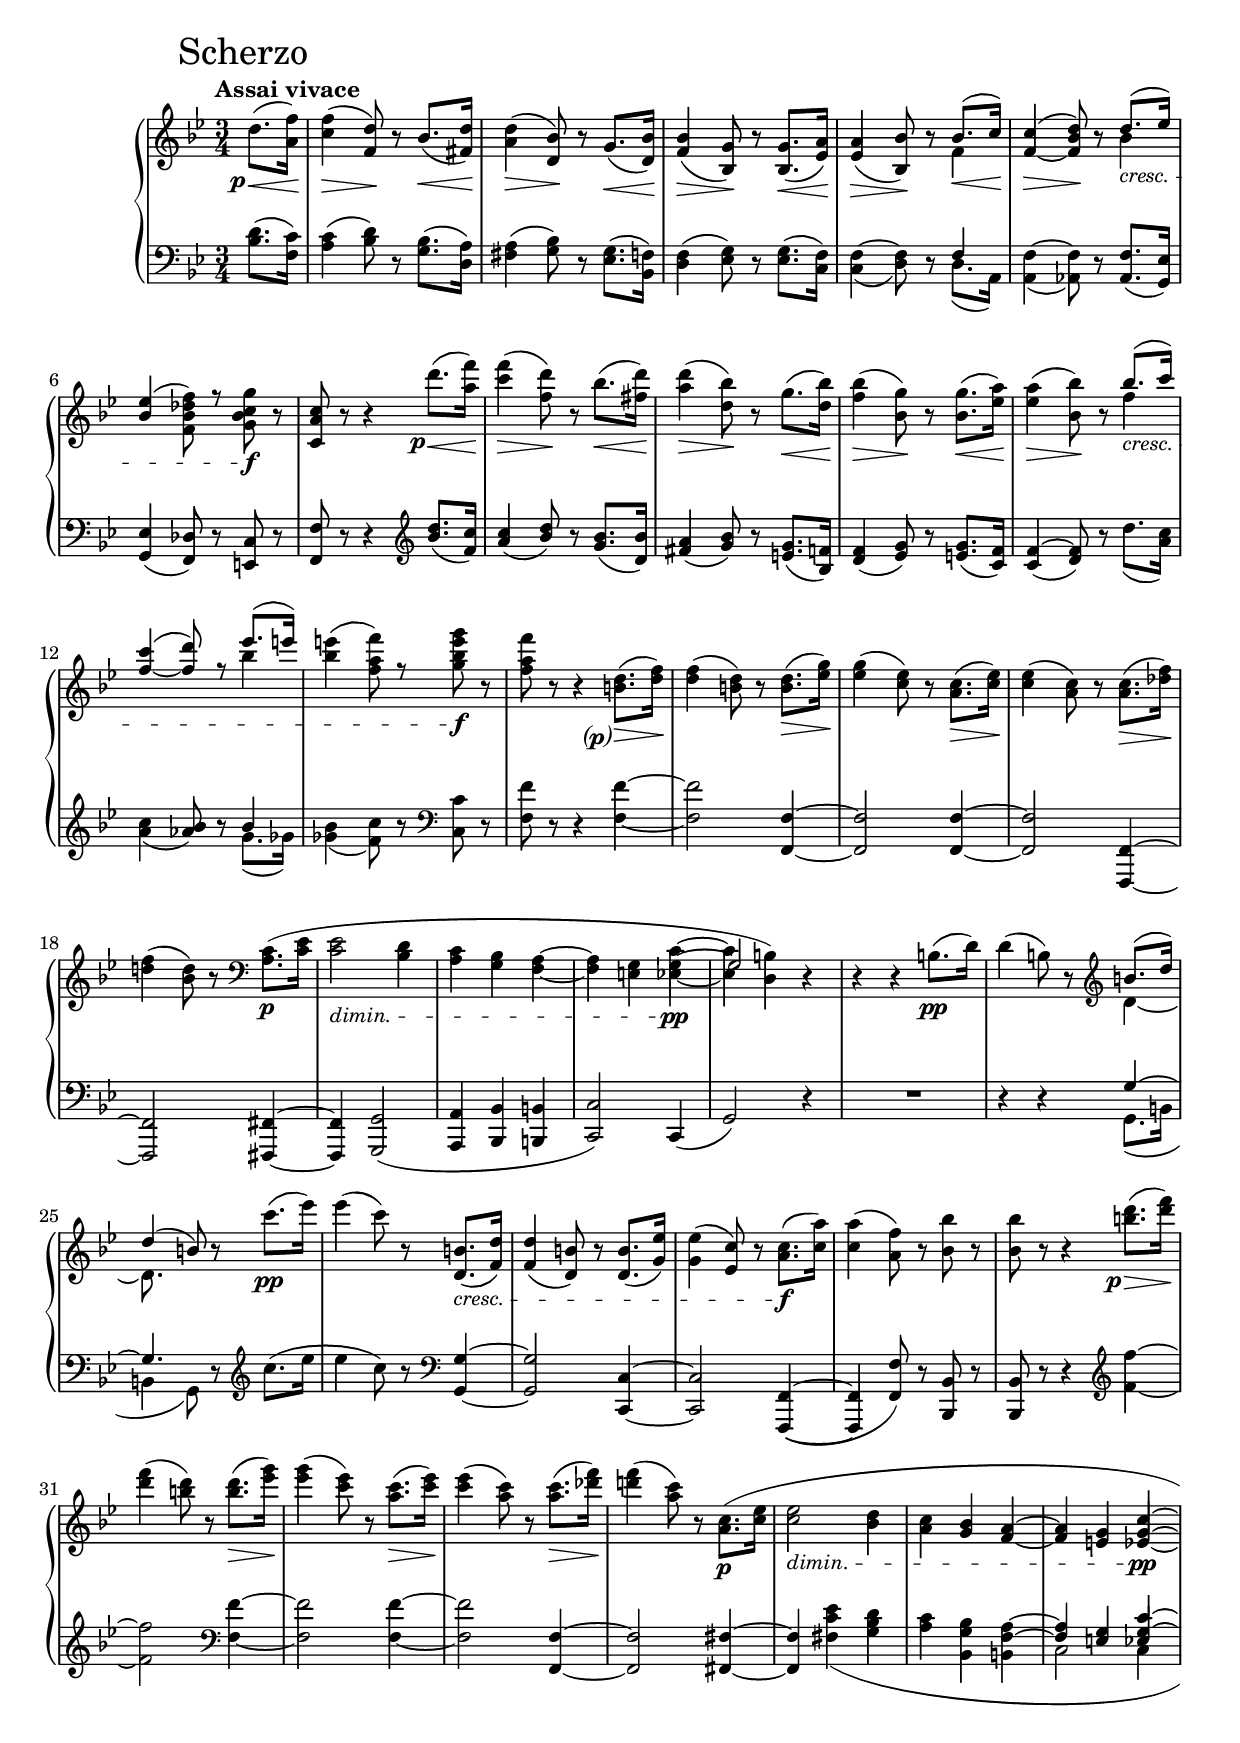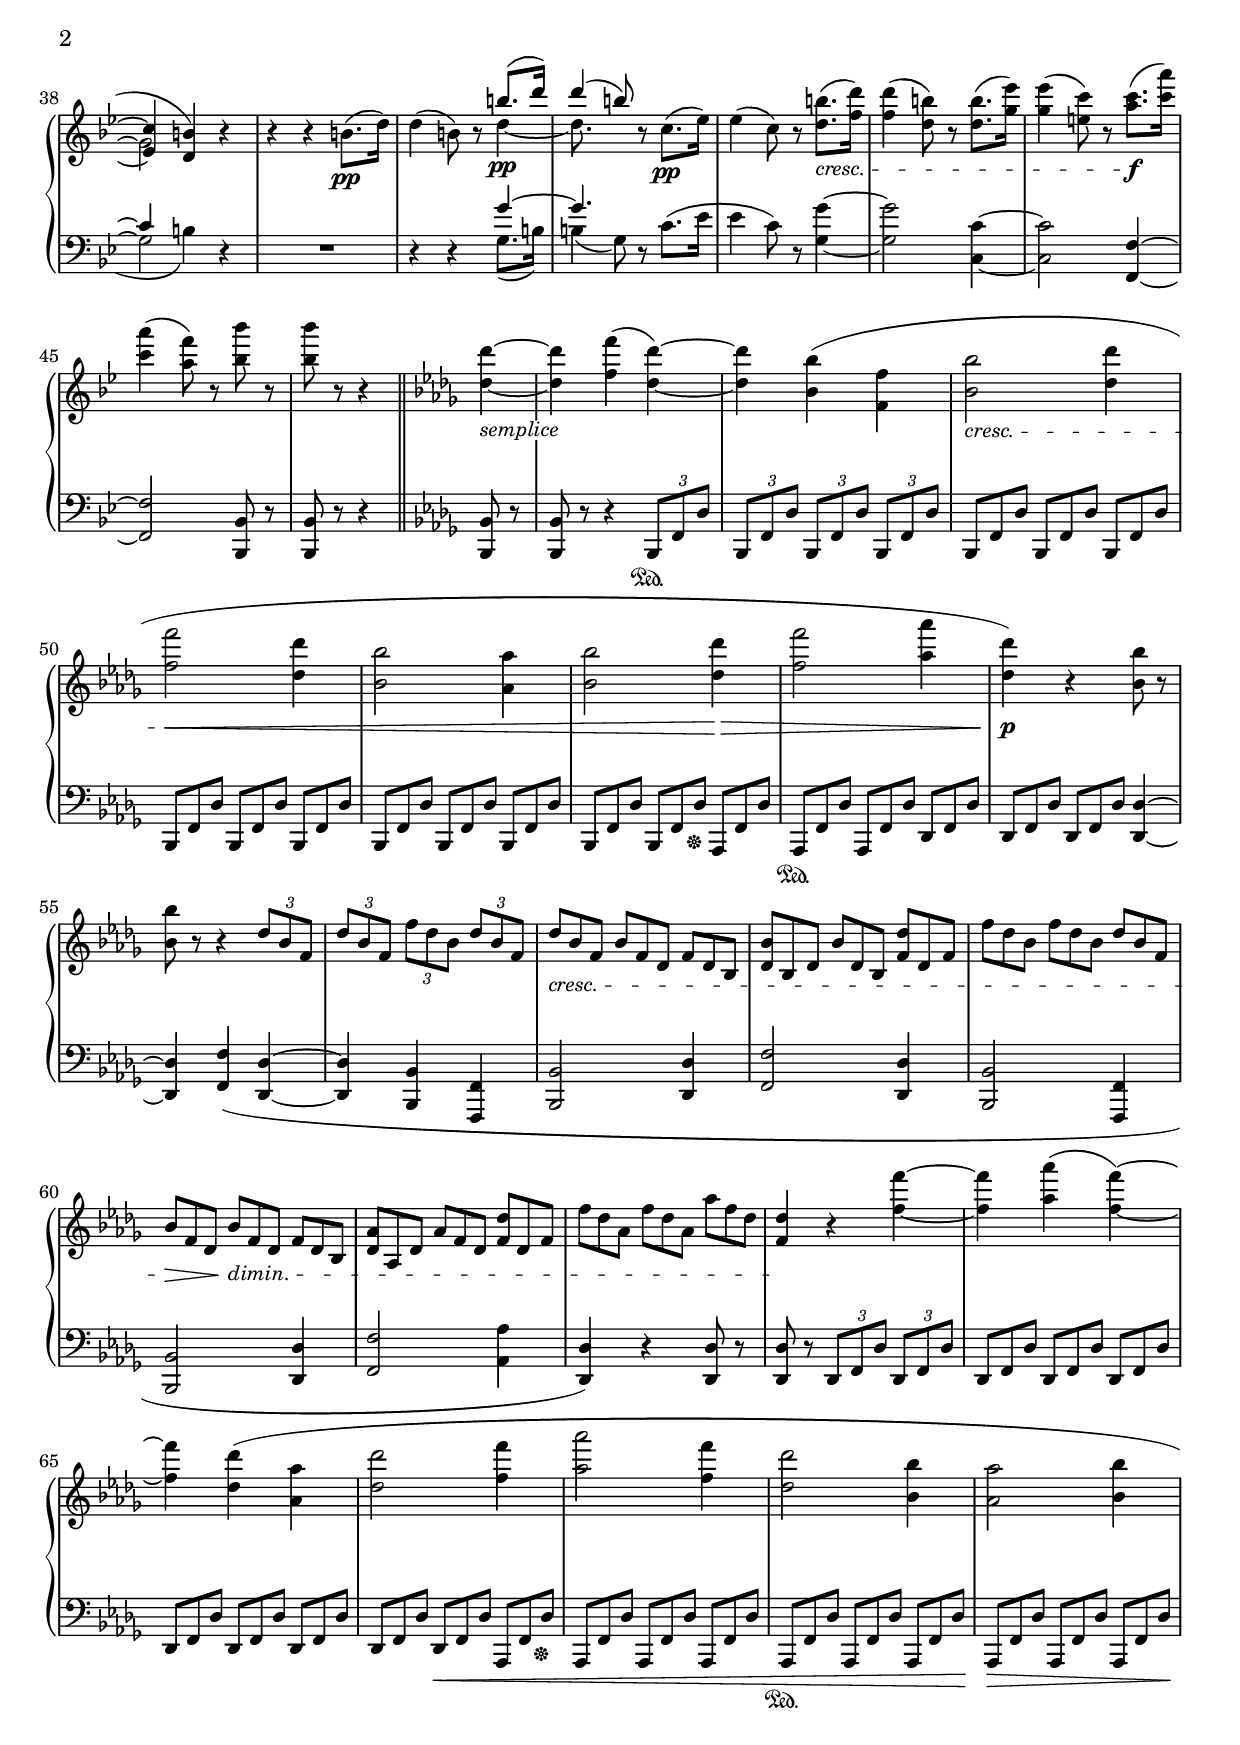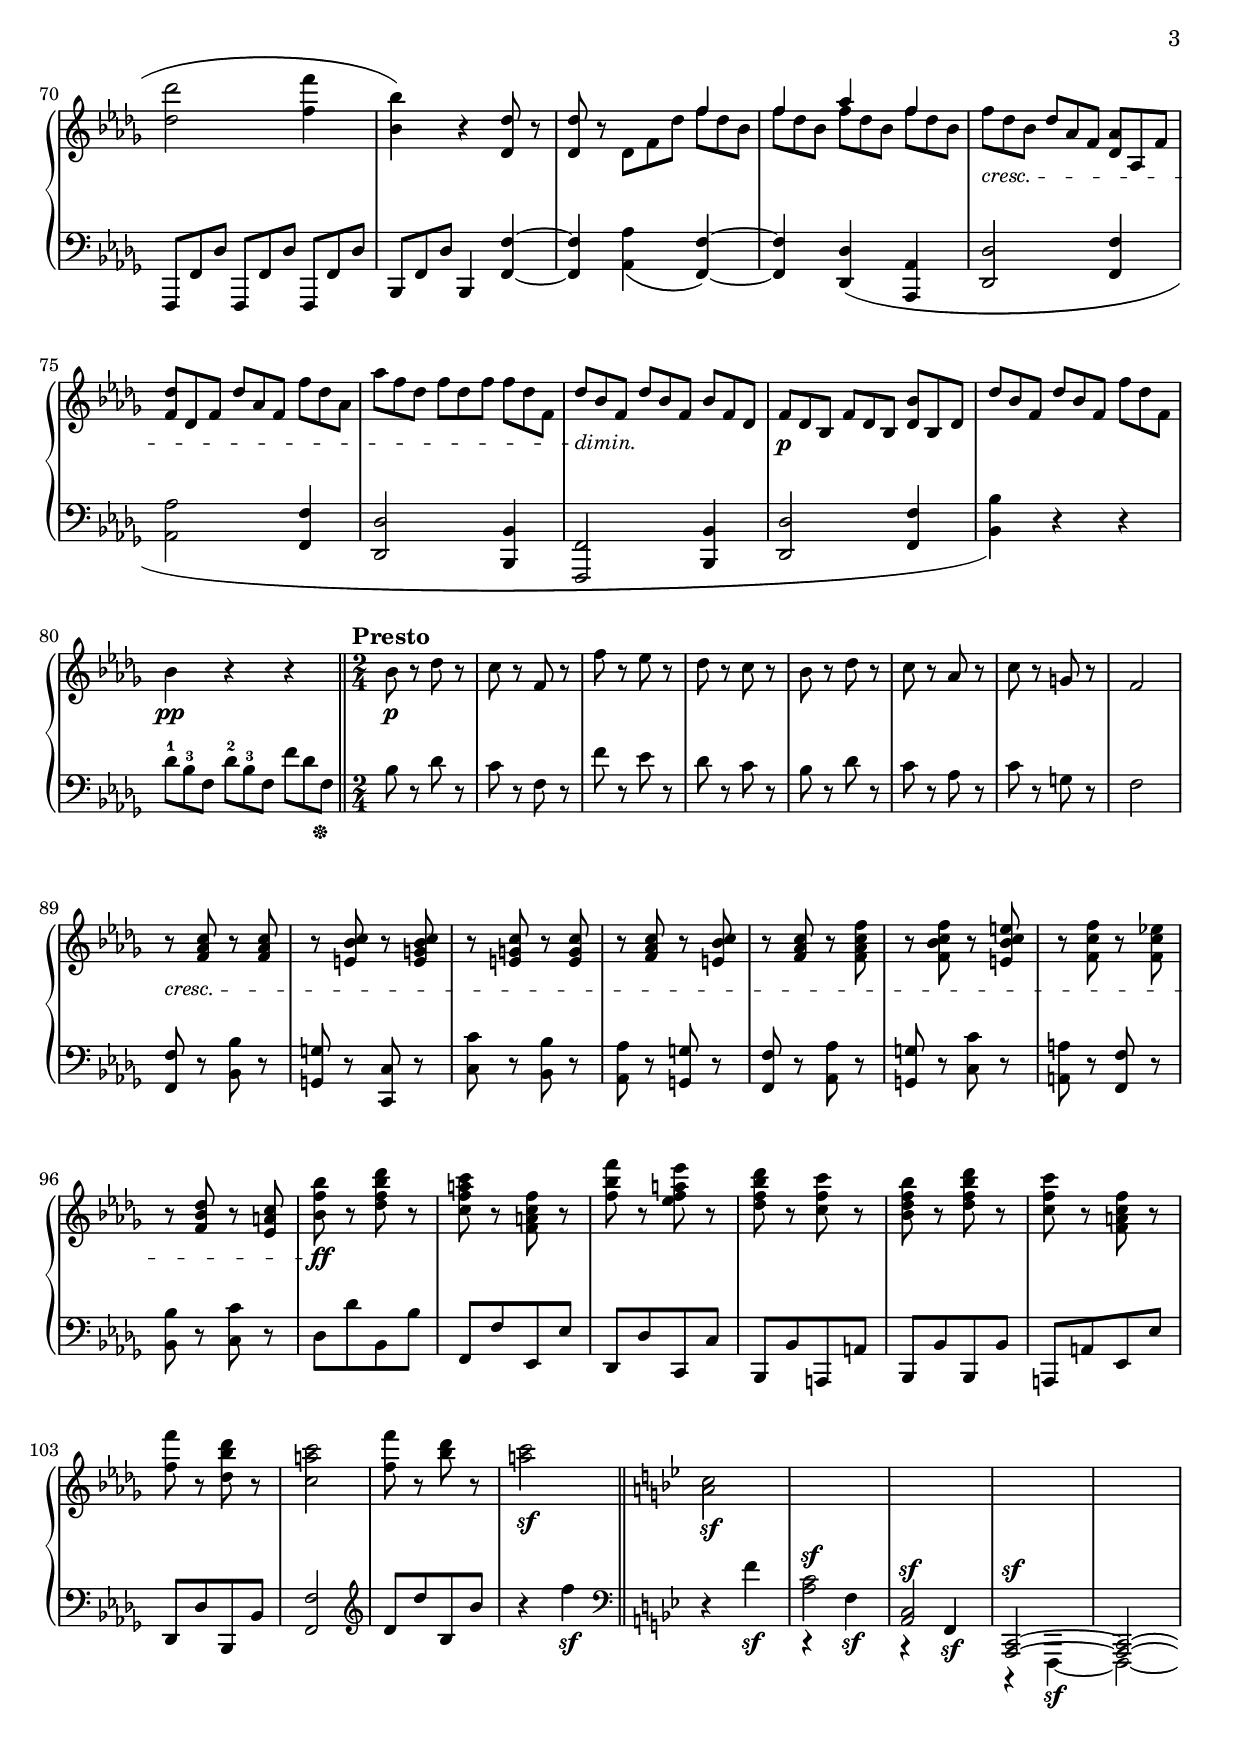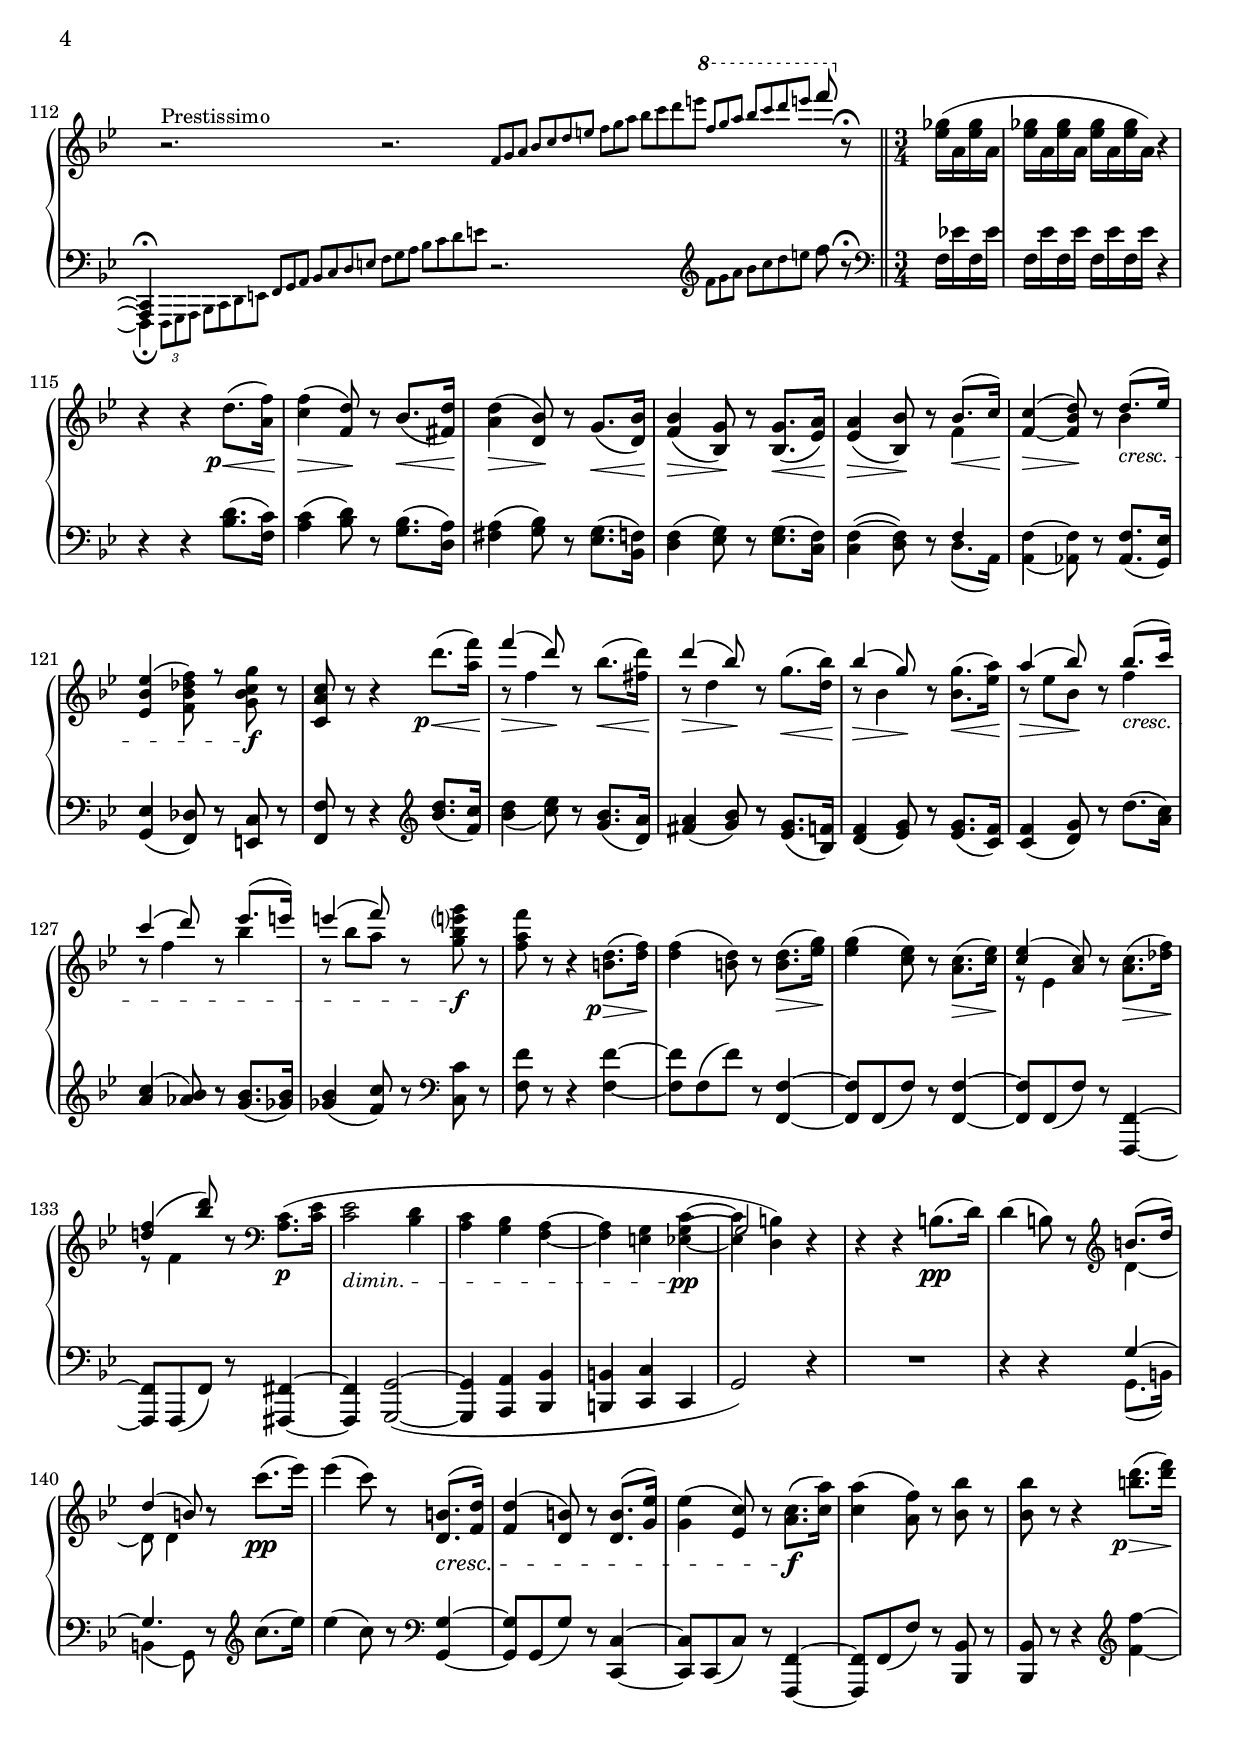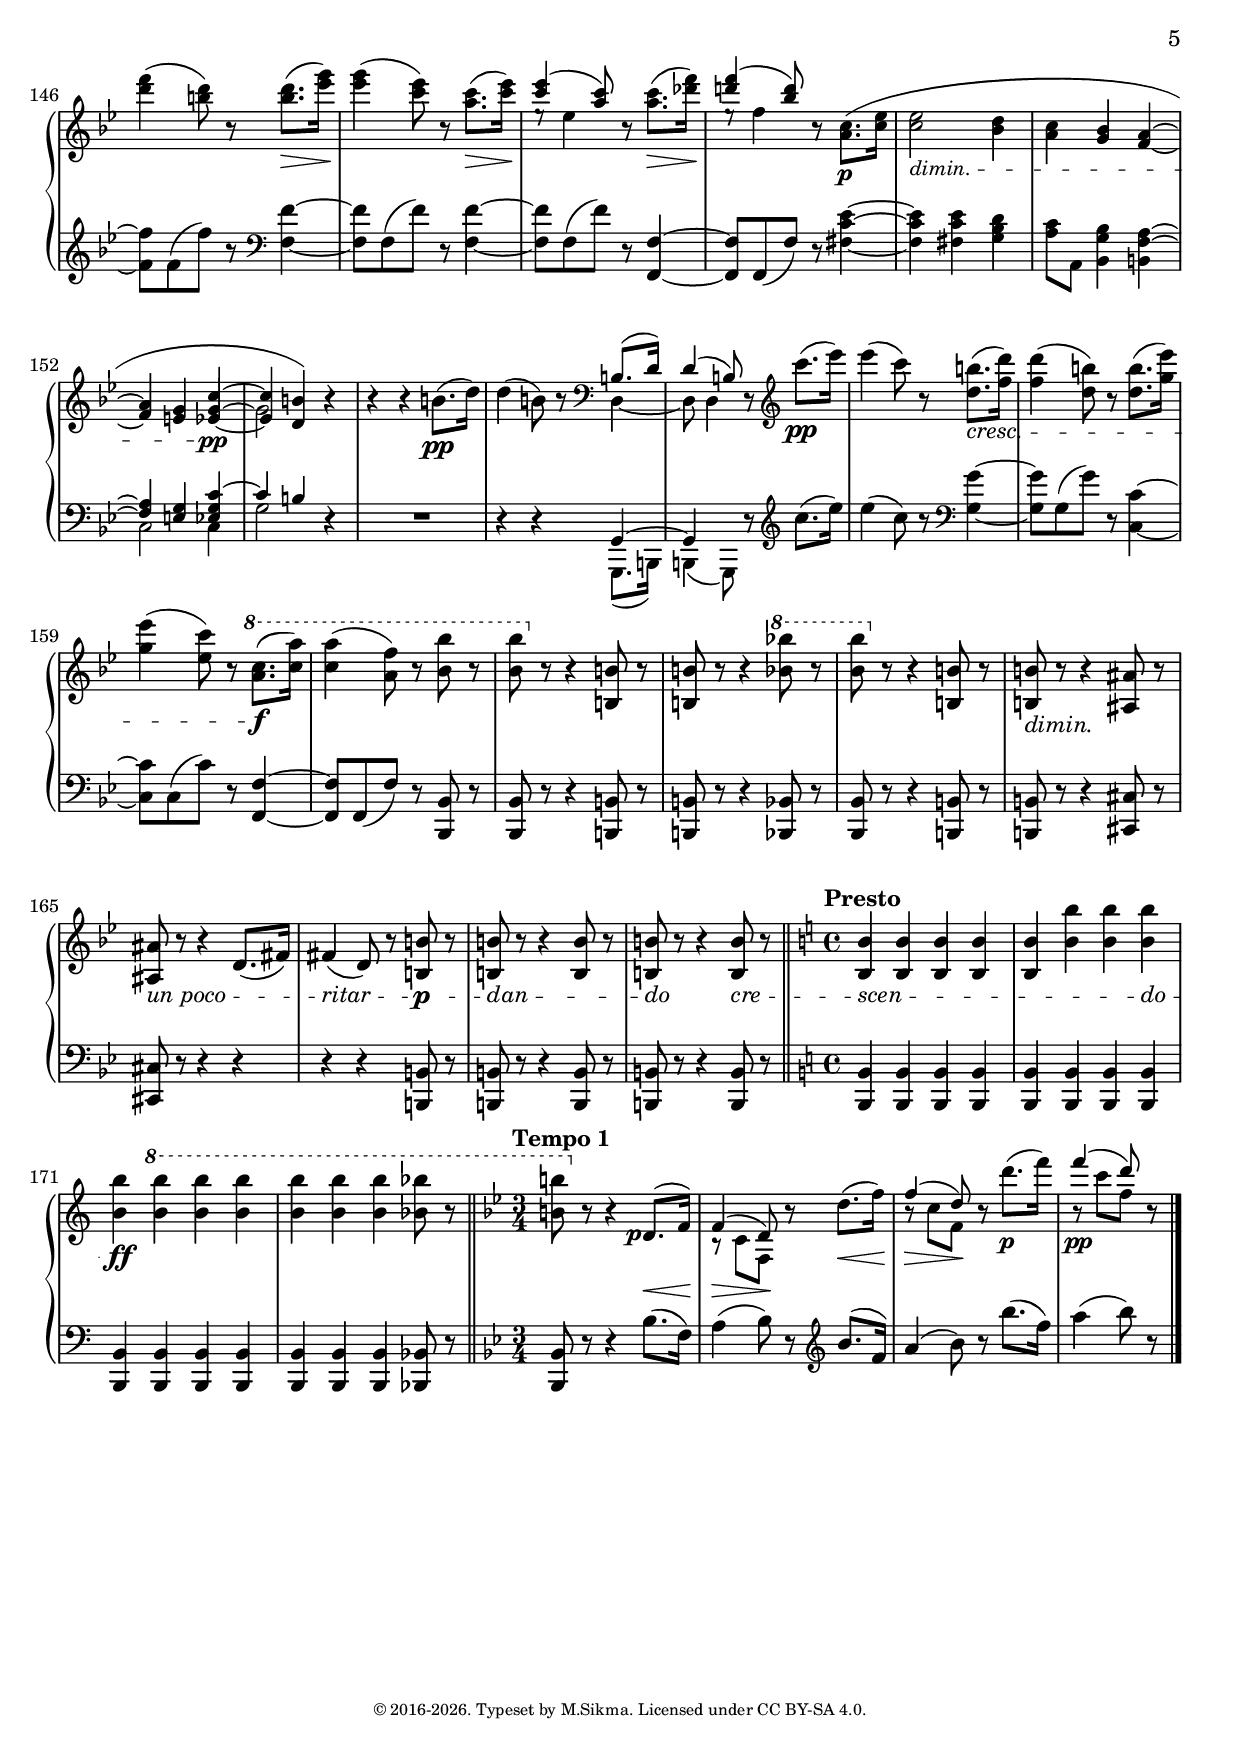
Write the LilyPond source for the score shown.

%===========================================================================
%    Piano Sonata Op.106 (L.Beethoven) - II
%===========================================================================
%
%    (C) 2016-2017, Michiel Sikma <michiel@sikma.org>
%    Licensed under CC BY-SA 4.0.
%
%---------------------------------------------------------------------------

\include "sonata-op106-headers.ily"

%---------------------------------------------------------------------------
%    II. Scherzo - Assai vivace
%---------------------------------------------------------------------------

two-section-one = {
  \key bes \major
  \time 3/4
  \partial 4
  \tempo "Assai vivace"
}

\bookpart {
  \paper {
    markup-system-spacing = \std-padding-page-n
    bookTitleMarkup = \std-title-markup-page-n
  }
  \header {
    subtitle = "Scherzo"
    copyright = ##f
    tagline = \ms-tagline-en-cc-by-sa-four
  }
  \score {
    \new PianoStaff \with {
      \std-staff-spacing
    } <<
      \set PianoStaff.connectArpeggios = ##t
      %---------------------------------------------------------------------
      %    Right hand
      %---------------------------------------------------------------------
      \new Staff = "right" \with {
        \std-magnification
        \stdDynSize
        midiInstrument = "acoustic grand"
      } {
        \clef treble \relative c'' {
          \two-section-one
          \override Slur.height-limit = #3
          <<
            \relative c'' {
              \stemNeutral
              \once \override Slur.positions = #'(2.18 . 3)
              d8.^(\< <a f'>16) | <c f>4\>^( \stemUp <d f,>8)\!
            }
            \\
            \relative c'' {
              \once \override DynamicText.extra-offset = #'(-2.4 . 1.8)
              \once \override DynamicText.self-alignment-X = #LEFT
              s8._\p
            }
          >> r8
          \once \override Slur.positions = #'(0 . 2.5)
          bes8.(\< <fis d'>16) | <a d>4\>( <bes d,>8)\! r8
          \once \override Slur.positions = #'(0 . 2.5)
          g8.-[(\< <d bes'>16]) <f bes>4\>( <bes, g'>8)\! r8
          \once \override Slur.positions = #'(0 . 2.5)
          <bes g'>8.-[(\< <es a>16]) | <es a>4\>( <bes bes'>8)\! r8
          <<
            \relative c'' {
              bes8.(\< c16) | <f,_~ c'>4\>( <f bes d>8)\!
            }
            \\
            \relative c' {
              f4
            }
          >>
          r8
          <<
            \relative c'' {
              d8.(\cresc es16) | \break <bes es>4( \stemNeutral <f bes des f>8) r8 \stemNeutral <g bes c g'>8\f
            }
            \\
            \relative c'' {
              bes4
            }
          >>
          r8 |
          <c a' c>8 r8 r4
          \once \override DynamicText.extra-offset = #'(-2.4 . 1.8)
          \once \override DynamicText.self-alignment-X = #LEFT
          \override Slur.height-limit = #4
          <<
            \relative c''' {
              \stemNeutral
              \override Slur.height-limit = #4
              d8.(\< <a f'>16) | <c f>4\>( <f, d'>8)\!
            }
            \\
            \relative c'' {
              \once \override DynamicText.extra-offset = #'(-2.4 . 1.8)
              \once \override DynamicText.self-alignment-X = #LEFT
              s8._\p
            }
          >>
          r8
          \once \override Slur.height-limit = #4
          bes''8.(\< <fis d'>16) | <a d>4\>( <d, bes'>8)\! r8
          g8.(\< <d bes'>16) | <f bes>4\>( <bes, g'>8)\! r8
          <g' bes,>8.(\< <es a>16) | <es a>4\>( <bes bes'>8)\! r8
          <<
            \relative c'' {
              \once \override Slur.positions = #'(0 . 2.5)
              \override Slur.height-limit = #5
              bes'8.(\cresc c16) | \break <f,_~ c'>4( <f d'>8) r8
              \once \override Slur.positions = #'(0 . 2.5)
              es'8.( e16) | \stemNeutral <bes e>4( <f a f'>8)
              r8 <g bes e g>8\f
            }
            \\
            \relative c'' {
              f4 | s4 s4 bes4
            }
          >>
          r8 | <f' a f'>8 r8 r4
          \once \override Slur.height-limit = #5
          \once \override Slur.positions = #'(0 . 0)
          <<
            \relative c''' {
              \stemNeutral
              \override Slur.height-limit = #4
              <b, d>8.(\> <d f>16) | <d f>4\!( <b d>8)\!
            }
            \\
            \relative c'' {
              \once \override DynamicText.extra-offset = #'(-3.4 . 2.2)
              \once \override DynamicText.self-alignment-X = #LEFT
              % TODO fix this \p
              s8._\parenP\p
            }
          >>
          r8
          \once \override Slur.height-limit = #7
          \once \override Slur.positions = #'(0 . 0)
          <b, d>8.(\> <es g>16) | <es g>4\!( <c es>8) r8
          <a c>8.(\> <c es>16) | <c es>4\!( <a c>8) r8
          <a c>8.(\> <des f>16) | \break <d! f>4\!( <bes d>8) r8 \clef bass
          <<
            \relative c'' {
              \voiceTwo
              \once \override Slur.height-limit = #4
              \once \override Slur.positions = #'(0 . 3)
              <a, c>8.^(\p <c es>16 | <c es>2_\textDecresc "dimin." <bes d>4 |
              <a c>4 <g bes>4 <f_~ a^~>4 |
              <f a>4 <e g>4 <es_~ c'^~>4\pp |
              <es c'>4 <b' d,>4)
            }
            \\
            \relative c {
              \voiceTwo
              s4 |
              s2. |
              s2. |
              s2 g'4^~ |
              \voiceOne
              g2
            }
          >>
          r4 | r4 r4
          b,8.(\pp d16) | d4( b8) r8 \clef treble
          <<
            \relative c'' {
              \once \override Slur.height-limit = #4
              b8.( d16) | \break d4( b8)
            }
            \\
            \relative c' {
              d4_~ | d8.
            }
          >>
          r8
          \once \override Slur.positions = #'(1 . 1)
          c''8.(\pp es16) | es4( c8) r8
          \once \override Slur.positions = #'(0 . 2.5)
          <d,, b'>8.(\cresc <f d'>16) | <f d'>4( <d b'>8) r8
          \once \override Slur.positions = #'(0 . 2.5)
          <d b'>8.( <g es'>16) | <g es'>4( <es c'>8) r8
          \once \override Slur.positions = #'(2.2 . 2.5)
          \once \override Slur.height-limit = #9
          \once \override Slur.eccentricity = #-0.55
          <a c>8.(\f <c a'>16) | <c a'>4( <a f'>8) r8
          <bes bes'>8 r8 | <bes bes'>8 r8 r4
          <<
            \relative c'' {
              \stemNeutral
              \override Slur.height-limit = #4
              <b' d>8.(\> <d f>16) | \break <d f>4\!( <b d>8)
            }
            \\
            \relative c'' {
              \once \override DynamicText.extra-offset = #'(-2.4 . 1.8)
              \once \override DynamicText.self-alignment-X = #LEFT
              s8._\p
            }
          >>
          r8
          <b' d>8.(\> <es g>16) | <es g>4\!( <c es>8) r8
          \once \override Slur.positions = #'(0 . 0)
          <a c>8.(\> <c es>16) | <c es>4\!( <a c>8) r8
          <a c>8.(\> <des f>16) | <d! f>4\!( <a c>8) r8
          <<
            \relative c''' {
              \voiceTwo
              \once \override Slur.height-limit = #5
              <a, c>8.^(\p <c es>16 | <c es>2_\textDecresc "dimin." <bes d>4 |
              <a c>4
              \voiceOne
              <g bes>4 <f_~ a^~>4 |
              <f a>4 <e g>4 <es_~ c'^~>4\pp |
              <es c'>4 <b' d,>4)
            }
            \\
            \relative c' {
              s4 |
              s2. |
              s2. |
              s2 \voiceOne g'4^~ |
              \voiceTwo
              g2
            }
          >>
          r4 | r4 r4
          b,8.(\pp d16) | d4( b8) r8
          <<
            \relative c''' {
              \once \override Slur.positions = #'(0 . 6)
              \once \override Slur.height-limit = #5
              b8.(\pp d16) | d4( b8)
            }
            \\
            \relative c'' {
              d4_~ | d8.
            }
          >>
          r8
          c8.(\pp es16) | es4( c8) r8
          <d b'>8.(\cresc <f d'>16) | <f d'>4( <d b'>8) r8
          <d b'>8.( <g es'>16) | <g es'>4( <e c'>8) r8
          <a c>8.(\f <c a'>16) | <c a'>4( <a f'>8) r8
          <bes bes'>8 r8 | <bes bes'>8 r8 r4
          \bar "||"
          \key bes \minor
          <des,_~ des'^~>4_\sempliceWhiteout |
          <des des'> <f f'>^( <des_~ des'^~>) |
          <des des'>\!
          \once \override Slur.positions = #'(2 . 5.6)
          \once \override Slur.eccentricity = #0.7
          \once \override Slur.height-limit = #4.5
          <bes bes'>^( <f f'> |
          <bes bes'>2\cresc <des des'>4 |
          \break
          <f f'>2\< <des des'>4 |
          <bes bes'>2 <aes aes'>4 |
          <bes bes'>2 <des des'>4\> |
          <f f'>2 <aes aes'>4 |
          <des, des'>4)\!\p r4 <bes bes'>8 r8 |
          \break
          <bes bes'>8 r8 r4
          \explicitTuplets
          \tuplet 3/2 \relative c'' { des8 bes f } |
          \tuplet 3/2 \relative c'' { des8 bes f }
          \tuplet 3/2 \relative c'' { f8 des bes }
          \tuplet 3/2 \relative c'' { des8 bes f } |
          \implicitTuplets
          \tuplet 3/2 \relative c'' { des8\cresc bes f }
          \tuplet 3/2 \relative c'' { bes8 f des }
          \tuplet 3/2 \relative c' { f8 des bes } |
          
          \tuplet 3/2 \relative c' { <des bes'>8 bes des }
          \tuplet 3/2 \relative c' { bes'8 des, bes }
          \tuplet 3/2 \relative c' { <f des'>8 des f } |
          
          \tuplet 3/2 \relative c'' { f8 des bes }
          \tuplet 3/2 \relative c'' { f8 des bes }
          \tuplet 3/2 \relative c'' { des8 bes f } |
          \break
          \tuplet 3/2 \relative c'' { bes8\> f des }
          \tuplet 3/2 \relative c'' { bes8_\textDecresc "dimin." f des }
          \tuplet 3/2 \relative c' { f8 des bes } |
          
          \tuplet 3/2 \relative c' { <des aes'>8 aes des }
          \tuplet 3/2 \relative c'' { aes8 f des }
          \tuplet 3/2 \relative c' { <f des'>8 des f } |
          \tuplet 3/2 \relative c'' { f8 des aes }
          \tuplet 3/2 \relative c'' { f8 des aes }
          \tuplet 3/2 \relative c''' { aes8 f des } |
          
          <f des'>4\! r4 <f'_~ f'^~>4 |
          <f f'>4 <aes aes'>4^( <f_~ f'^~>) |
          \break
          <f f'>4
          \once \override Slur.positions = #'(2 . 4.6)
          \once \override Slur.eccentricity = #0.7
          \once \override Slur.height-limit = #4.5
          <des des'>4^( <aes aes'> |
          <des des'>2 <f f'>4 |
          <aes aes'>2 <f f'>4 |
          <des des'>2 <bes bes'>4 |
          <aes aes'>2 <bes bes'>4 |
          <des des'>2 <f f'>4 |
          <bes, bes'>4) r4 <des, des'>8 r8 | <des des'>8 r8
          
          <<
            \relative c'' {
              s4 f4 |
              f4 aes f
            }
            \\
            {
              \implicitTuplets
              \tuplet 3/2 \relative c' { des8 f des' }
              \tuplet 3/2 \relative c'' { f8 des bes } |
              \tuplet 3/2 \relative c'' { f8 des bes }
              \tuplet 3/2 \relative c'' { f8 des bes }
              \tuplet 3/2 \relative c'' { f8 des bes }
            }
          >> |
          \tuplet 3/2 \relative c'' { f8\cresc des bes }
          \tuplet 3/2 \relative c'' { des8 aes f }
          \tuplet 3/2 \relative c'' { <des, aes'>8 aes f' } |
          \break
          \tuplet 3/2 \relative c' { <f des'>8 des f }
          \tuplet 3/2 \relative c'' { des8 aes f }
          \tuplet 3/2 \relative c'' { f8 des aes } |
          \tuplet 3/2 \relative c''' { aes8 f des }
          \tuplet 3/2 \relative c'' { f8 des f }
          \tuplet 3/2 \relative c'' { f8 des f, } |
          \tuplet 3/2 \relative c'' { des8_\textDecrescEnd "dimin." bes f }
          \tuplet 3/2 \relative c'' { des8 bes f }
          \tuplet 3/2 \relative c'' { bes8 f des } |
          \tuplet 3/2 \relative c' { f8\p des bes }
          \tuplet 3/2 \relative c' { f8 des bes }
          \tuplet 3/2 \relative c' { <des bes'>8 bes des } |
          \tuplet 3/2 \relative c'' { des8 bes f }
          \tuplet 3/2 \relative c'' { des8 bes f }
          \tuplet 3/2 \relative c'' { f8 des f, } |
          bes'4\pp r4 r4
          \bar "||"
          \time 2/4
          \tempo "Presto"
          bes8\p r8 des8 r8 |
          c8 r8 f,8 r8 |
          f'8 r8 es8 r8 |
          des8 r8 c8 r8 |
          bes8 r8 des8 r8 |
          c8 r8 aes8 r8 |
          c8 r8 g8 r8 |
          f2 |
          
          \break
          r8\cresc <f aes c>8 r8 <f aes c>8 |
          r8 <e bes' c>8 r8 <e g bes c>8 |
          r8 <e g c>8 r8 <e g c>8 |
          r8 <f aes c>8 r8 <e bes' c>8 |
          r8 <f aes c>8 r8 <f aes c f>8 |
          r8 <f bes c f>8 r8 <e bes' c e>8 |
          r8 <f c' f>8 r8 <f c' es!>8 |
          \break
          r8 <f bes des>8 r8 <es a c>8 |
          
          <bes' f' bes>8\ff r8 <des f bes des>8 r8 |
          <c f a c>8 r8 <f, a c f>8 r8 |
          <f' bes f'>8 r8 <es f a es'>8 r8 |
          <des f bes des>8 r8 <c f c'>8 r8 |
          <bes des f bes>8 r8 <des f bes des>8 r8 |
          <c f c'>8 r8 <f, a c f>8 r8 |
          <f' f'>8 r8 <des bes' des>8 r8 |
          <c a' c>2 |
          <f f'>8 r8 <bes des>8 r8 |
          <a c>2\sf |
          \bar "||"
          \key bes \major
          <a, c>2\sf |
          \change Staff = "left"
          <a, c>2^\sf |
          \clef bass <a, c>2^\sf |
          s2 |
          s2 |
          \change Staff = "right"
          s4
          \relative c'' {
            <<
              {
                \teeny b2.\rest
              }
              \\
              {
                s2.^\markup "Prestissimo"
              }
            >>
            \teeny
            s2.
            b2.\rest
            \stemUp
            \tuplet 3/2 { f8 g a } bes-[ c d e]
            \stemDown
            \tuplet 3/2 { f g a } bes-[ c d e]
            \ottava #1
            \set Staff.ottavation = "8"
            \stemUp
            \tuplet 3/2 { f g a } bes-[ c d e]
            \normalsize
            f8
            \ottava #0
          }
          \stemNeutral
          r8\fermata
          \bar "||"
          \time 3/4
          <es''' ges>16^( a, <es' ges> a, |
          <es' ges> a, <es' ges> a, <es' ges> a, <es' ges> a,) r4 |
          \break
          r4 r4
          \relative c'' {
            \override Slur.height-limit = #3
            <<
              \relative c'' {
                \stemNeutral
                \once \override Slur.positions = #'(2.18 . 3)
                d8.(\< <a f'>16) | <c f>4\>( \stemUp <d f,>8)\!
              }
              \\
              \relative c'' {
                \once \override DynamicText.extra-offset = #'(-2.4 . 1.8)
                \once \override DynamicText.self-alignment-X = #LEFT
                s8._\p
              }
            >> r8
            \once \override Slur.positions = #'(0 . 2.5)
            bes8.(\< <fis d'>16) | <a d>4\>( <bes d,>8)\! r8
            \once \override Slur.positions = #'(0 . 2.5)
            g8.-[(\< <d bes'>16]) <f bes>4\>( <bes, g'>8)\! r8
            \once \override Slur.positions = #'(0 . 2.5)
            <bes g'>8.-[(\< <es a>16]) | <es a>4\>( <bes bes'>8)\! r8
            <<
              \relative c'' {
                bes8.(\< c16) | <f,_~ c'>4\>( <f bes d>8)\!
              }
              \\
              \relative c' {
                f4
              }
            >>
            r8
            <<
              \relative c'' {
                d8.(\cresc es16) | \break <es, bes' es>4( \stemNeutral <f bes des f>8) r8 \stemNeutral <g bes c g'>8\f
              }
              \\
              \relative c'' {
                bes4
              }
            >>
            r8 |
            <c a' c>8
          }
          r8 r4
          <<
            \relative c'' {
              s4 | b8\rest \stemDown f'4
            }
            \\
            \relative c''' {
              \once \override Slur.positions = #'(5.5 . 5.5)
              d8.^(\< <a f'>16) | \stemUp
              \once \override Voice.Stem.length = #3.8
              f'4\>^( d8)\!
            }
            \\
            \relative c'' {
              \once \override DynamicText.extra-offset = #'(-2.4 . 1.8)
              \once \override DynamicText.self-alignment-X = #LEFT
              s8._\p
            }
          >>
          r8
          <<
            \relative c'' {
              s4 | b8\rest \stemDown d4
            }
            \\
            \relative c''' {
              \once \override Slur.positions = #'(4.5 . 4.5)
              bes8.^(\< <fis d'>16) | \stemUp
              \once \override Voice.Stem.length = #3.8
              d'4\>^( bes8)\!
            }
          >>
          r8
          <<
            \relative c'' {
              s4 | b8\rest \stemDown bes4
            }
            \\
            \relative c''' {
              \once \override Slur.positions = #'(3.5 . 3.5)
              g8.^(\< <d bes'>16) | \stemUp
              \once \override Voice.Stem.length = #3.8
              bes'4\>^( g8)\!
            }
          >>
          r8
          <<
            \relative c'' {
              s4 | b8\rest \stemDown es8-[ bes]
            }
            \\
            \relative c'' {
              <bes g'>8.^(\< <es a>16) | \stemUp a4\>^( bes8)\!
            }
          >>
          r8
          <<
            \relative c''' {
              bes8.^(\cresc c16) | \break c4^( d8) b,8\rest
              \once \override Slur.height-limit = #4
              es'8.( e16) | e4^( f8) b,,8\rest
              \stemDown
              <g' bes e? g>8\f b,8\rest |
              <f' a f'>8
            }
            \\
            \relative c'' {
              f4 | b,8\rest f'4 s8
              bes4 | b,8\rest bes'8-[ a]
            }
          >>
          r8 r4
          \once \override Slur.height-limit = #5
          \once \override Slur.positions = #'(0 . 0)
          <<
            \relative c''' {
              \stemNeutral
              \override Slur.height-limit = #4
              <b, d>8.^(\> <d f>16) | <d f>4\!^( <b d>8)\!
            }
            \\
            \relative c'' {
              \once \override DynamicText.extra-offset = #'(-2.4 . 1.8)
              \once \override DynamicText.self-alignment-X = #LEFT
              s8._\p
            }
          >>
          r8
          \once \override Slur.height-limit = #7
          \once \override Slur.positions = #'(0 . 0)
          <b d>8.^(\> <es g>16) | <es g>4\!^( <c es>8) r8
          <<
            \relative c' {
              s4 | s8 \stemDown es4
            }
            \\
            \relative c'' {
              \once \override Slur.height-limit = #7
              \once \override Slur.positions = #'(1 . 1)
              <a c>8.^(\> <c es>16) | e,8\rest\!
            }
            \\
            \relative c'' {
              s4 | \stemUp
              \once \override Voice.Stem.length = #6.5
              <c es>4^( <a c>8)
            }
          >>
          r8
          <<
            \relative c' {
              s4 | s8 \stemDown f4
            }
            \\
            \relative c'' {
              \once \override Slur.height-limit = #7
              \once \override Slur.positions = #'(1 . 1)
              <a c>8.^(\> <des f>16) | e,8\rest\!
            }
            \\
            \relative c'' {
              s4 | \stemUp
              <d! f>4^( <bes' d>8)
            }
          >>
          r8
          \clef bass
          <<
            \relative c'' {
              \voiceTwo
              \once \override Slur.height-limit = #4
              \once \override Slur.positions = #'(0 . 3)
              <a, c>8.^(\p <c es>16 | <c es>2_\textDecresc "dimin." <bes d>4 |
              <a c>4 <g bes>4 <f_~ a^~>4 |
              <f a>4 <e g>4 <es_~ c'^~>4\pp |
              <es c'>4 <b' d,>4)
            }
            \\
            \relative c {
              \voiceTwo
              s4 |
              s2. |
              s2. |
              s2 g'4^~ |
              \voiceOne
              g2
            }
          >>
          r4 | r4 r4
          b,8.^(\pp d16) | d4^( b8) r8 \clef treble
          <<
            \relative c'' {
              \once \override Slur.height-limit = #4
              b8.^( d16) | \break d4^( b8)
            }
            \\
            \relative c' {
              d4_~ | d8 d4
            }
          >>
          r8
          \once \override Slur.positions = #'(1 . 1)
          c''8.^(\pp es16) | es4^( c8) r8
          \once \override Slur.positions = #'(0 . 2.5)
          <d,, b'>8.^(\cresc <f d'>16) | <f d'>4^( <d b'>8) r8
          \once \override Slur.positions = #'(0 . 2.5)
          <d b'>8.^( <g es'>16) | <g es'>4^( <es c'>8) r8
          \once \override Slur.positions = #'(2.2 . 2.5)
          \once \override Slur.height-limit = #9
          \once \override Slur.eccentricity = #-0.55
          <a c>8.^(\f <c a'>16) | <c a'>4^( <a f'>8) r8
          <bes bes'>8 r8 | <bes bes'>8 r8 r4
          <<
            \relative c'' {
              \stemNeutral
              \override Slur.height-limit = #4
              <b' d>8.^(\> <d f>16) | \break <d f>4\!^( <b d>8)
            }
            \\
            \relative c'' {
              \once \override DynamicText.extra-offset = #'(-2.4 . 1.8)
              \once \override DynamicText.self-alignment-X = #LEFT
              s8._\p
            }
          >>
          r8
          <b' d>8.^(\> <es g>16) | <es g>4\!^( <c es>8) r8
          \once \override Slur.positions = #'(0 . 0)
          <<
            \relative c'' {
              s4 | s8 \stemDown es4
            }
            \\
            \relative c''' {
              \once \override Slur.height-limit = #7
              \once \override Slur.positions = #'(1 . 1)
              <a c>8.^(\> <c es>16) | e,8\rest\!
            }
            \\
            \relative c''' {
              s4 | \stemUp
              <c es>4^( <a c>8)
            }
          >>
          r8
          <<
            \relative c'' {
              s4 | s8 \stemDown f4
            }
            \\
            \relative c''' {
              \once \override Slur.height-limit = #7
              \once \override Slur.positions = #'(1 . 1)
              <a c>8.^(\> <des f>16) | e,8\rest\!
            }
            \\
            \relative c''' {
              s4 | \stemUp
              <d! f>4^( <bes d>8)
            }
          >>
          r8
          <<
            \relative c''' {
              \voiceTwo
              \once \override Slur.height-limit = #5
              <a, c>8.^(\p <c es>16 | <c es>2_\textDecresc "dimin." <bes d>4 |
              <a c>4
              \voiceOne
              <g bes>4 <f_~ a^~>4 |
              \break <f a>4 <e g>4 <es_~ c'^~>4\pp |
              <es c'>4 <b' d,>4)
            }
            \\
            \relative c' {
              s4 |
              s2. |
              s2. |
              s2 \voiceOne g'4^~ |
              \voiceTwo
              g2
            }
          >>
          r4 | r4 r4
          b,8.^(\pp d16) | d4^( b8) r8 \clef bass
          <<
            \relative c' {
              \once \override Slur.height-limit = #4
              \once \override Slur.positions = #'(0 . 4.5)
              b8.^( d16) | d4^( b8)
            }
            \\
            \relative c {
              d4_~ | d8 d4
            }
          >>
          r8 \clef treble
          \once \override Slur.positions = #'(1 . 1)
          c'8.^(\pp es16) | es4^( c8) r8
          \once \override Slur.positions = #'(0 . 2.5)
          <d, b'>8.^(\cresc <f d'>16) | <f d'>4^( <d b'>8) r8
          \once \override Slur.positions = #'(0 . 2.5)
          <d b'>8.^( <g es'>16) | \break <g es'>4^( <es c'>8) r8
          \once \override Slur.positions = #'(2.2 . 2.5)
          \once \override Slur.height-limit = #9
          \once \override Slur.eccentricity = #-0.55
          \ottava #1
          \set Staff.ottavation = #"8"
          <a c>8.^(\f <c a'>16) | <c a'>4^( <a f'>8) r8
          <bes bes'>8 r8 | <bes bes'>8
          \ottava #0
          r8 r4
          \relative c' {
            <b b'>8 r8 <b b'>8 r8 r4
          }
          \ottava #1
          \set Staff.ottavation = #"8"
          <bes! bes'!>8 r8 | <bes bes'>8
          \ottava #0
          r8 r4
          \relative c' {
            <b b'>8 r8 <b b'>8_\textDecrescEnd "dimin." r8 r4
          }
          \relative c' {
            <ais ais'>8 r8 <ais ais'>8_\textDecresc "un poco" r8 r4
          }
          d,,8._( fis16) | fis4_(_\textDecresc "ritar" d8) r8
          <b b'>8\p_\textDecresc " " r8 |
          <b b'>8_\textDecresc "dan" r8 r4 <b b'>8 r8 |
          <b b'>8_\textDecrescEnd "do" r8 r4 <b b'>8_\textCresc "cre" r8
          \bar "||"
          \time 4/4
          \tempo "Presto"
          \key c \major
          <b b'>4_\textCresc "scen" 4 4 4 |
          4 <b' b'>4 4 4_\textCresc "do" |
          4\ff
          \ottava #1
          \set Staff.ottavation = #"8"
          <b' b'>4 4 4 |
          4 4 4 <bes bes'>8 r8
          \bar "||"
          \time 3/4
          \tempo "Tempo 1"
          \key bes \major
          <b b'>
          \ottava #0
          r8 r4
          <<
            \relative c' {
              \once \override Slur.positions = #'(2.5 . 1.2)
              d8.^(\< f16) | f4\>^( d8)\!
            }
            \\
            \relative c' {
              s4 | b8\rest c8-[ f,]
            }
            \\
            \relative c'' {
              \once \override DynamicText.extra-offset = #'(-2.4 . 1.8)
              \once \override DynamicText.self-alignment-X = #LEFT
              s8._\p
            }
          >>
          r8
          <<
            \relative c'' {
              \once \override Slur.positions = #'(0 . 1.2)
              \stemDown d8.^(\< f16) | \stemUp
              \once \override Voice.Stem.length = #3.5
              f4\>^( d8)\!
            }
            \\
            \relative c'' {
              s4 | b8\rest c8-[ f,]
            }
          >>
          r8
          <<
            \relative c''' {
              \once \override Slur.positions = #'(0 . 1.2)
              \stemDown d8.^(\p f16) | \stemUp
              \once \override Voice.Stem.length = #3.5
              f4\pp^( d8)
            }
            \\
            \relative c''' {
              s4 | b,8\rest c'8-[ f,]
            }
          >>
          r8
          \bar "|."
        }
      }
      %---------------------------------------------------------------------
      %    Left hand
      %---------------------------------------------------------------------
      \new Staff = "left" \with {
        \std-magnification
        \stdDynSize
        midiInstrument = "acoustic grand"
      } {
        \clef bass \relative c' {
          \two-section-one
          \override Slur.height-limit = #3
          <bes d>8.^( <f c'>16) | <a c>4^( <bes d>8) r8
          <g bes>8.^( <d a'>16) | <fis a>4^( <g bes>8) r8
          <es g>8.^( <bes f'>16) | <d f>4^( <es g>8) r8
          <es g>8.^( <c f>16) | <c f^~>4_( <d f>8) r8
          <<
            {
               f4
            }
            \\
            {
              d8._( a16) | <a f'^~>4_( <aes f'>8)
            }
          >>
          r8
          \stemUp
          <aes f'>8._( <g es'>16) | <g es'>4_( <f des'>8) r8
          <e c'>8 r8 | <f f'>8 r8 r4 \clef treble
          <bes'' d>8._( <f c'>16) | <a c>4_( <bes d>8) r8
          <g bes>8._( <d bes'>16) | <fis a>4_( <g bes>8) r8
          <e g>8._( <bes f'>16) | <d f>4_( <es g>8) r8
          <e g>8._( <c f>16) | <c f^~>4_( <d f>8) r8
          \stemNeutral
          d'8._( <a c>16) | <a c>4_( <aes bes>8) r8
          <<
            {
              bes4
            }
            \\
            {
              g8._( ges16) | <ges bes>4_( <f c'>8)
            }
          >>
          r8
          \clef bass <c, c'>8 r8 <f f'>8 r8 r4
          <f_~ f'^~>4 |
          <f f'>2 <f,_~ f'^~>4 |
          <f f'>2 <f_~ f'^~>4 |
          <f f'>2 <f,_~ f'^~>4 |
          <f f'>2 <fis_~ fis'^~>4 |
          <fis fis'>4 <g g'>2_( |
          <a a'>4 <bes bes'> <b b'> |
          <c c'>2) c4_( |
          g'2) r4 |
          R2. |
          r4 r4
          <<
            {
              g'4^~ | g4.
            }
            \\
            {
              g,8._( b16 | b4 g8)
            }
          >>
          r8 \clef treble
          c''8.^( es16 | es4 c8) r8 \clef bass
          <g,,_~ g'^~>4 | <g g'>2
          <c,_~ c'^~>4 | <c c'>2
          \once \override Slur.positions = #'(0 . 3.5)
          \once \override Slur.eccentricity = #0.5
          <f,_~ f'^~>4_( | <f f'>4
          <f' f'>8) r8 <bes, bes'>8 r8 |
          <bes bes'>8 r8 r4 \clef treble
          <f'''_~ f'^~>4 | <f f'>2 \clef bass
          <f,_~ f'^~>4 | <f f'>2
          <f_~ f'^~>4 | <f f'>2
          <f,_~ f'^~>4 | <f f'>2
          <fis_~ fis'^~>4 | <fis fis'>4
          <<
            \relative c {
              \stemDown
              s2 |
              <a' c>4 <bes, g' bes>4 <b f'^~ a^~>4 |
              \stemUp
              <f' a>4 <e g>4 <es g^~>4 |
              \stemDown
              g2
            }
            \\
            \relative c, {
              \once \override Slur.height-limit = #5
              \once \override Slur.eccentricity = #1
              \once \override Slur.positions = #'(-2 . -1)
              <fis' c' es>4_( <g bes d>4 |
              s2 s4 |
              c,2 c4 |
              s4 b'4)
            }
            \\
            \relative c {
              \voiceOne
              s2 |
              s2 s4 | s4 s4 c'4^~ |
              c4
            }
          >>
          r4 |
          R2. |
          r4 r4
          <<
            \relative c'' {
              g4^~ | g4.
            }
            \\
            \relative c' {
              g8._( b16) | b4_( g8)
            }
          >>
          r8
          c''8.^( es16 | es4 c8) r8
          <g_~ g'^~>4 | <g g'>2
          <c,_~ c'^~>4 | <c c'>2
          <f,_~ f'^~>4 | <f f'>2
          <bes, bes'>8 r8 | <bes bes'>8 r8 r4
          \bar "||"
          \key bes \minor
          <bes bes'>8 r8 | <bes bes'>8 r8 r4
          \tuplet 3/2 \relative c, { bes8\sustainOn f' des' }
          \repeat unfold 3 \tuplet 3/2 \relative c, { bes8 f' des' }
          \implicitTuplets
          \repeat unfold 10 \tuplet 3/2 \relative c, { bes8 f' des' }
          \tuplet 3/2 \relative c, { bes8 f' des'\sustainOff }
          \tuplet 3/2 \relative c, { aes8 f' des' }
          \tuplet 3/2 \relative c, { aes8\sustainOn f' des' }
          \tuplet 3/2 \relative c, { aes8 f' des' }
          \tuplet 3/2 \relative c, { des8 f des' }
          \tuplet 3/2 \relative c, { des8 f des' }
          \tuplet 3/2 \relative c, { des8 f des' }
          <des_~ des'^~>4 | <des des'> <f f'>_(
          <des_~ des'^~>4 | <des des'> <bes bes'> <f f'>
          <bes bes'>2 <des des'>4 |
          <f f'>2 <des des'>4 |
          <bes bes'>2 <f f'>4 |
          <bes bes'>2 <des des'>4 |
          <f f'>2 <aes aes'>4 |
          <des, des'>4) r4 <des des'>8 r8 | <des des'> r8
          \explicitTuplets
          \tuplet 3/2 \relative c, { des8 f des' }
          \tuplet 3/2 \relative c, { des8 f des' }
          \implicitTuplets
          \tuplet 3/2 \relative c, { des8 f des' }
          \repeat unfold 6 \tuplet 3/2 \relative c, { des8 f des' }
          \tuplet 3/2 \relative c, { des8\< f des' }
          \tuplet 3/2 \relative c, { aes8 f' des'\sustainOff }
          \repeat unfold 3 \tuplet 3/2 \relative c, { aes8 f' des' }
          \tuplet 3/2 \relative c, { aes8\sustainOn f' des' }
          \tuplet 3/2 \relative c, { aes8 f' des' }
          \tuplet 3/2 \relative c, { aes8 f' des' }
          \tuplet 3/2 \relative c, { aes8\!\> f' des' }
          \tuplet 3/2 \relative c, { aes8 f' des' }
          \tuplet 3/2 \relative c, { aes8 f' des'\! }
          \repeat unfold 3 \tuplet 3/2 \relative c, { f,8 f' des' }
          \tuplet 3/2 \relative c, { bes8 f' des' }
          bes4 <f'_~ f'^~>4 | <f f'>
          <aes aes'>4_( <f_~ f'^~>) | <f f'>
          \once \override Slur.positions = #'(2 . -3.2)
          \once \override Slur.eccentricity = #0.7
          \once \override Slur.height-limit = #4.5
          <des des'>_( <aes aes'> |
          <des des'>2 <f f'>4 |
          <aes aes'>2 <f f'>4 |
          <des des'>2 <bes bes'>4 |
          <f f'>2 <bes bes'>4 |
          <des des'>2 <f f'>4 |
          <bes bes'>4) r4 r4 |
          \tuplet 3/2 \relative c' { des8-1 bes-3 f }
          \tuplet 3/2 \relative c' { des8-2 bes-3 f }
          \tuplet 3/2 \relative c' { f8 des f,\sustainOff }
          \bar "||"
          \time 2/4
          \tempo "Presto"
          bes'8 r des r |
          c r f, r |
          f' r es r |
          des r c r |
          bes r des r |
          c r aes r |
          c r g r |
          f2 |
          <f, f'>8 r <bes bes'> r |
          <g g'> r <c, c'> r |
          <c' c'> r <bes bes'> r |
          <aes aes'> r <g g'> r |
          <f f'> r <aes aes'> r |
          <g g'> r <c c'> r |
          <a a'> r <f f'> r |
          <bes bes'> r <c c'> r |
          des8-[ des' bes, bes'] |
          f,-[ f' es, es'] |
          des,-[ des' c, c'] |
          bes,-[ bes' a, a'] |
          bes,-[ bes' bes, bes'] |
          a,-[ a' es es'] |
          des,-[ des' bes, bes'] |
          <f f'>2 \clef treble |
          des''8-[ des' bes, bes'] |
          r4 f'4\sf \clef bass
          \bar "||"
          \key bes \major
          r4 f,\sf |
          r4 f,\sf |
          r4 f,\sf |
          <<
            \relative c {
              <a,^~ c^~>2^\sf |
              <a^~ c^~>2 |
              <a c>4^\fermata
            }
            \\
            \relative c,, {
              r4 f_~\sf |
              f2_~ |
              \pageBreak
              f4_\fermata
            }
          >>
          \set Timing.measureLength = #(ly:make-moment 20/4)
          \explicitTuplets
          \relative c,, {
            \stemDown
            \teeny
            \tuplet 3/2 { f8 g a } bes-[ c d e]
            \stemUp
            \implicitTuplets
            \tuplet 3/2 { f8 g a } bes-[ c d e]
            \stemDown
            \tuplet 3/2 { f8 g a } bes-[ c d e]
            \relative c d2.\rest
            s2.
            \clef treble
            \tuplet 3/2 { f8 g a } bes-[ c d e]
            \normalsize
            f8
          }
          r8^\fermata \clef bass
          \stemNeutral
          \bar "||"
          \time 3/4
          f'16
          \set Timing.measureLength = #(ly:make-moment 1/4)
          es'! f, es' |
          f,
          \set Timing.measureLength = #(ly:make-moment 3/4)
          es' f, es' f, es' f, es' r4 |
          r4 r4
          \override Slur.height-limit = #3
          <bes d>8.^( <f c'>16) | <a c>4^( <bes d>8) r8
          <g bes>8.^( <d a'>16) | <fis a>4^( <g bes>8) r8
          <es g>8.^( <bes f'>16) | <d f>4^( <es g>8) r8
          <es g>8.^( <c f>16) | <c f^~>4^( <d f>8) r8
          <<
            {
               f4
            }
            \\
            {
              d8._( a16) | <a f'^~>4_( <aes f'>8)
            }
          >>
          r8
          \stemUp
          <aes f'>8._( <g es'>16) | <g es'>4_( <f des'>8) r8
          <e c'>8 r8 | <f f'>8 r8 r4
          
          \clef treble
          <bes'' d>8._( <f c'>16) | \stemDown <bes d>4_( <c es>8) r8
          \stemNeutral
          <g bes>8._( <d a'>16) | <fis a>4_( <g bes>8) r8
          <es g>8._( <bes f'!>16) | <d f>4_( <es g>8) r8
          <es g>8._( <c f>16) | <c f>4_( <d g>8) r8
          d'8.^( <a c>16) | \stemUp <a c>4^( <aes bes>8) r8
          <g bes>8._( <ges bes>16) | <ges bes>4_( <f c'>8) r8
          \clef bass
          \stemNeutral
          <c, c'>8 r8 | <f f'>8 r8 r4
          <f_~ f'^~>4 | <f f'>8 f^( f') r8
          <f,,_~ f'^~>4 | <f f'>8 f_( f') r8
          <f,_~ f'^~>4 | <f f'>8 f_( f') r8
          <f,,_~ f'^~>4 | <f f'>8 f_( f') r8
          <fis,_~ fis'^~>4 | <fis fis'>4 <g_~ g'^~>2_( |
          <g g'>4 <a a'> <bes bes'> | <b b'> <c c'> c | g'2) r4 |
          R2. |
          r4 r4
          <<
            \relative c' {
              g4^~ | g4.
            }
            \\
            \relative c {
              g8._( b16) | b4_( g8)
            }
          >>
          r8 \clef treble
          c''8.^( es16) | es4^( c8)
          r8
          \clef bass
          <g,,_~ g'^~>4 | <g g'>8 g_( g') r8
          <c,,_~ c'^~>4 | <c c'>8 c_( c') r8
          <f,,_~ f'^~>4 | <f f'>8 f'_( f') r8
          <bes,, bes'>8 r8 | <bes bes'>8 r8 r4
          \clef treble
          <f'''_~ f'^~>4 | <f f'>8 f^( f') r8 \clef bass
          <f,,_~ f'^~>4 | <f f'>8 f^( f') r8
          <f,_~ f'^~>4 | <f f'>8 f^( f') r8
          <f,,_~ f'^~>4 | <f f'>8 f_( f') r8
          <<
            \relative c {
              s4 |
              s2. |
              s2. |
              \stemDown c2 c4 |
              g'2
            }
            \\
            \relative c {
              <fis_~ c'^~ es^~>4 |
              <fis c' es>4 4 <g bes d> |
              <a c>8-[ a,] <bes g' bes>4 <b f'^~ a^~> |
              \stemUp <f' a>4 <e g> <es g c^~> |
              c'4 b4
            }
          >>
          r4 |
          R2. |
          r4 r4
          <<
            \relative c {
              g4^~ | g4
            }
            \\
            \relative c, {
              g8._( b16) | b4_( g8)
            }
          >>
          r8
          \clef treble
          c''8.^( es16) | es4^( c8) r8
          \clef bass
          <g,_~ g'^~>4 | <g g'>8 g^( g') r8
          <c,,_~ c'^~>4 | <c c'>8 c^( c') r8
          <f,,_~ f'^~>4 | <f f'>8 f_( f') r8
          <bes,, bes'>8 r8 | <bes bes'>8 r8 r4
          <b b'>8 r8 | <b b'>8 r8 r4
          <bes bes'>8 r8 | <bes bes'>8 r8 r4
          <b b'>8 r8 | <b b'>8 r8 r4
          <cis cis'>8 r8 | <cis cis'>8 r8 r4
          r4 | r4 r4
          <b b'>8 r8 | <b b'>8 r8 r4
          <b b'>8 r8 | <b b'>8 r8 r4
          <b b'>8 r8 |
          \key c \major
          \repeat unfold 15 { <b b'>4 }
          <bes bes'>8 r8
          \bar "||"
          \key bes \major
          <bes bes'>8 r8 r4
          bes''8.^( f16) | a4^( bes8) r8
          \clef treble
          bes'8.^( f16) | a4^( bes8) r8
          bes'8.^( f16) | a4^( bes8) r8
        }
      }
    >>
    \layout {
      \context {
        \Score
        \override SpacingSpanner.common-shortest-duration = #(ly:make-moment 1/8)
        \consists #Span_stem_engraver
      }
    }
    \midi {
      \tempo 4 = 60
    }
  }
}